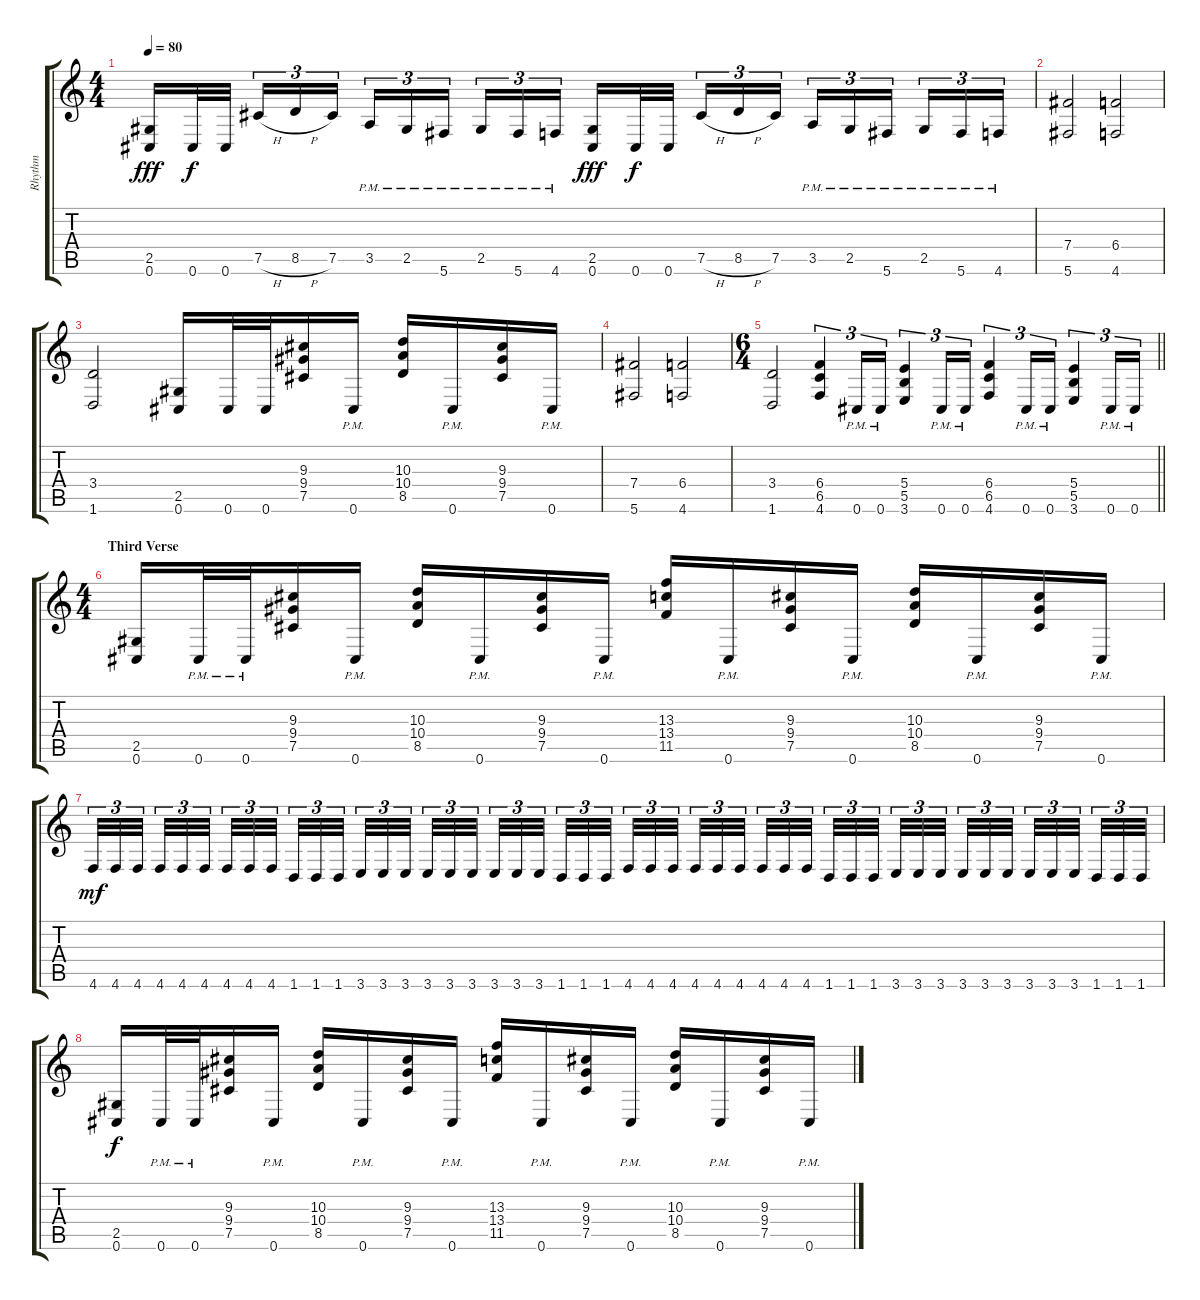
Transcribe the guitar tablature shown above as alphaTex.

\track ("Rhythm" "Rhythm") {instrument overdrivenguitar}
\staff {score tabs}
\tuning (Db4 Ab3 E3 B2 Gb2 Db2) {hide}
\ts (4 4)
\tempo 80
\clef g2
\ks c
(2.5 0.6).16{dy fff} 0.6.32{dy f} 0.6.32{beam splitsecondary} 7.5{h}.16{tu (3 2)} 8.5{h}.16{tu (3 2)} 7.5.16{tu (3 2)} 3.5{pm}.16{tu (3 2)} 2.5{pm}.16{tu (3 2)} 5.6{pm}.16{tu (3 2) beam splitsecondary} 2.5{pm}.16{tu (3 2)} 5.6{pm}.16{tu (3 2)} 4.6{pm}.16{tu (3 2)} (2.5 0.6).16{dy fff} 0.6.32{dy f} 0.6.32{beam splitsecondary} 7.5{h}.16{tu (3 2)} 8.5{h}.16{tu (3 2)} 7.5.16{tu (3 2)} 3.5{pm}.16{tu (3 2)} 2.5{pm}.16{tu (3 2)} 5.6{pm}.16{tu (3 2) beam splitsecondary} 2.5{pm}.16{tu (3 2)} 5.6{pm}.16{tu (3 2)} 4.6{pm}.16{tu (3 2)} |
(7.4 5.6).2 (6.4 4.6).2 |
(3.4 1.6).2 (2.5 0.6).16 0.6.32 0.6.32 (9.3 9.4 7.5).16 0.6{pm}.16 (10.3 10.4 8.5).16 0.6{pm}.16 (9.3 9.4 7.5).16 0.6{pm}.16 |
(7.4 5.6).2 (6.4 4.6).2 |
\ts (6 4)
\barLineRight lightlight
(3.4 1.6).2 (6.4 6.5 4.6).4{tu (3 2)} 0.6{pm}.16{tu (3 2)} 0.6{pm}.16{tu (3 2)} (5.4 5.5 3.6).4{tu (3 2)} 0.6{pm}.16{tu (3 2)} 0.6{pm}.16{tu (3 2)} (6.4 6.5 4.6).4{tu (3 2)} 0.6{pm}.16{tu (3 2)} 0.6{pm}.16{tu (3 2)} (5.4 5.5 3.6).4{tu (3 2)} 0.6{pm}.16{tu (3 2)} 0.6{pm}.16{tu (3 2)} |
\ts (4 4)
\section ("" "Third Verse")
(2.5 0.6).16 0.6{pm}.32 0.6{pm}.32 (9.3 9.4 7.5).16 0.6{pm}.16 (10.3 10.4 8.5).16 0.6{pm}.16 (9.3 9.4 7.5).16 0.6{pm}.16 (13.3 13.4 11.5).16 0.6{pm}.16 (9.3 9.4 7.5).16 0.6{pm}.16 (10.3 10.4 8.5).16 0.6{pm}.16 (9.3 9.4 7.5).16 0.6{pm}.16 |
4.6.32{tu (3 2) dy mf} 4.6.32{tu (3 2)} 4.6.32{tu (3 2) beam splitsecondary} 4.6.32{tu (3 2)} 4.6.32{tu (3 2)} 4.6.32{tu (3 2) beam splitsecondary} 4.6.32{tu (3 2)} 4.6.32{tu (3 2)} 4.6.32{tu (3 2) beam splitsecondary} 1.6.32{tu (3 2)} 1.6.32{tu (3 2)} 1.6.32{tu (3 2)} 3.6.32{tu (3 2)} 3.6.32{tu (3 2)} 3.6.32{tu (3 2) beam splitsecondary} 3.6.32{tu (3 2)} 3.6.32{tu (3 2)} 3.6.32{tu (3 2) beam splitsecondary} 3.6.32{tu (3 2)} 3.6.32{tu (3 2)} 3.6.32{tu (3 2) beam splitsecondary} 1.6.32{tu (3 2)} 1.6.32{tu (3 2)} 1.6.32{tu (3 2)} 4.6.32{tu (3 2)} 4.6.32{tu (3 2)} 4.6.32{tu (3 2) beam splitsecondary} 4.6.32{tu (3 2)} 4.6.32{tu (3 2)} 4.6.32{tu (3 2) beam splitsecondary} 4.6.32{tu (3 2)} 4.6.32{tu (3 2)} 4.6.32{tu (3 2) beam splitsecondary} 1.6.32{tu (3 2)} 1.6.32{tu (3 2)} 1.6.32{tu (3 2)} 3.6.32{tu (3 2)} 3.6.32{tu (3 2)} 3.6.32{tu (3 2) beam splitsecondary} 3.6.32{tu (3 2)} 3.6.32{tu (3 2)} 3.6.32{tu (3 2) beam splitsecondary} 3.6.32{tu (3 2)} 3.6.32{tu (3 2)} 3.6.32{tu (3 2) beam splitsecondary} 1.6.32{tu (3 2)} 1.6.32{tu (3 2)} 1.6.32{tu (3 2)} |
(2.5 0.6).16{dy f} 0.6{pm}.32 0.6{pm}.32 (9.3 9.4 7.5).16 0.6{pm}.16 (10.3 10.4 8.5).16 0.6{pm}.16 (9.3 9.4 7.5).16 0.6{pm}.16 (13.3 13.4 11.5).16 0.6{pm}.16 (9.3 9.4 7.5).16 0.6{pm}.16 (10.3 10.4 8.5).16 0.6{pm}.16 (9.3 9.4 7.5).16 0.6{pm}.16
